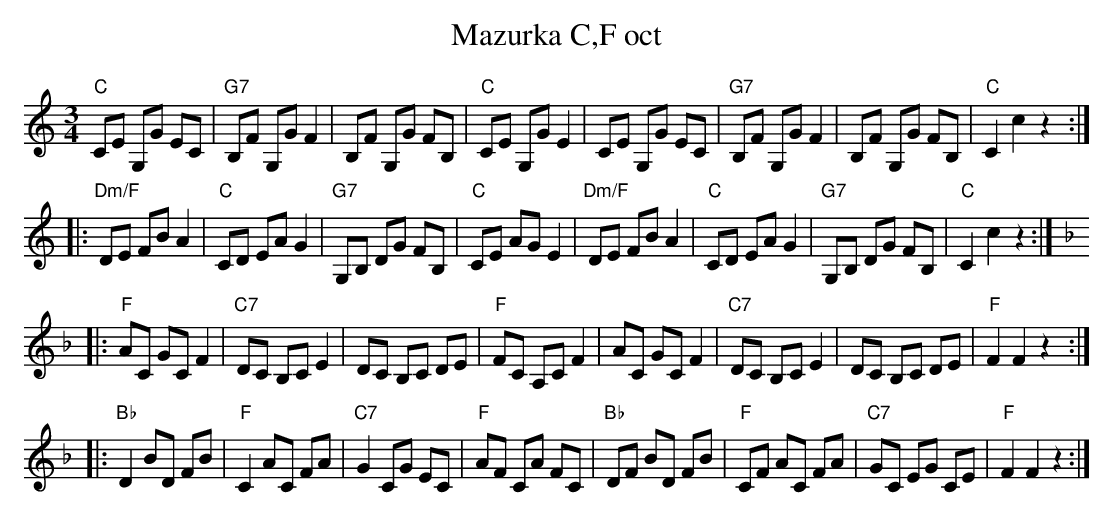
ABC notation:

X:1
T:Mazurka C,F oct
M:3/4
L:1/8
K:Cmaj
"C"CE G,G EC | "G7"B,F G,G F2 | B,F G,G FB, | "C"CE G,G E2 | CE G,G EC | "G7"B,F G,G F2 | B,F G,G FB, | "C"C2 c2 z2 :|
|: "Dm/F"DE FB A2 | "C"CD EA G2 | "G7"G,B, DG FB, | "C"CE AG E2 | "Dm/F"DE FB A2 | "C"CD EA G2 | "G7"G,B, DG FB, | "C"C2 c2 z2 :|
K:Fmaj
|: "F"AC GC F2 | "C7"DC B,C E2 | DC B,C DE | "F"FC A,C F2 | AC GC F2 | "C7"DC B,C E2 | DC B,C DE | "F"F2 F2 z2 :|
|: "Bb"D2 BD FB | "F"C2 AC FA | "C7"G2 CG EC | "F"AF CA FC | "Bb"DF BD FB | "F"CF AC FA | "C7"GC EG CE | "F"F2 F2 z2 :|
